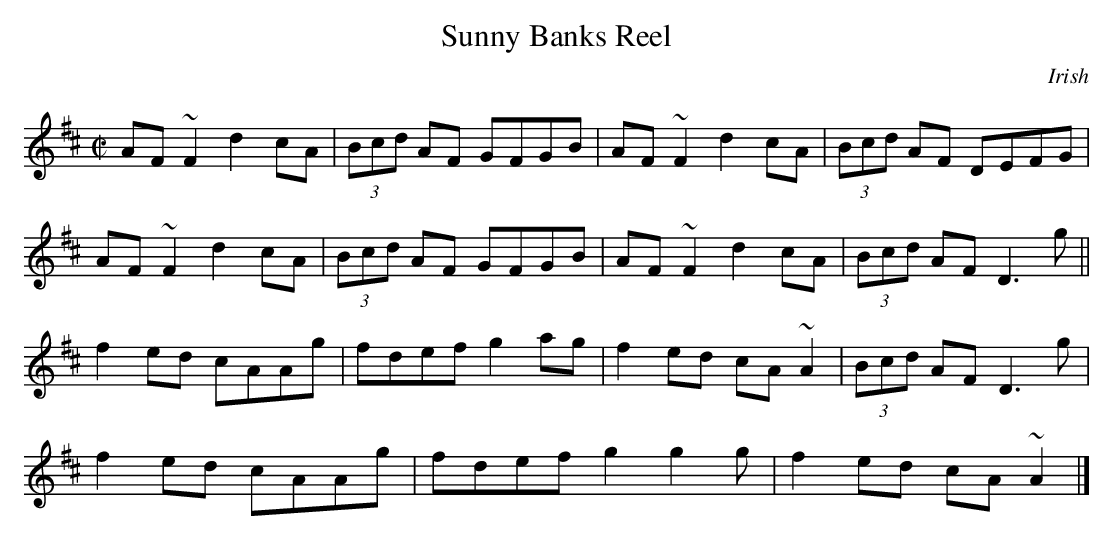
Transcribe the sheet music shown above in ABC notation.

X:1
T:Sunny Banks Reel
M:C|
K:D
AF ~F2 d2 cA | (3Bcd AF GFGB | AF ~F2 d2 cA | (3Bcd AF DEFG |
AF ~F2 d2 cA | (3Bcd AF GFGB | AF ~F2 d2 cA | (3Bcd AF D3 g ||
f2 ed cAAg | fdef g2 ag | f2 ed cA ~A2 | (3Bcd AF D3 g |
f2 ed cAAg | fdef g2 g2g | f2 ed cA ~A2 |]
